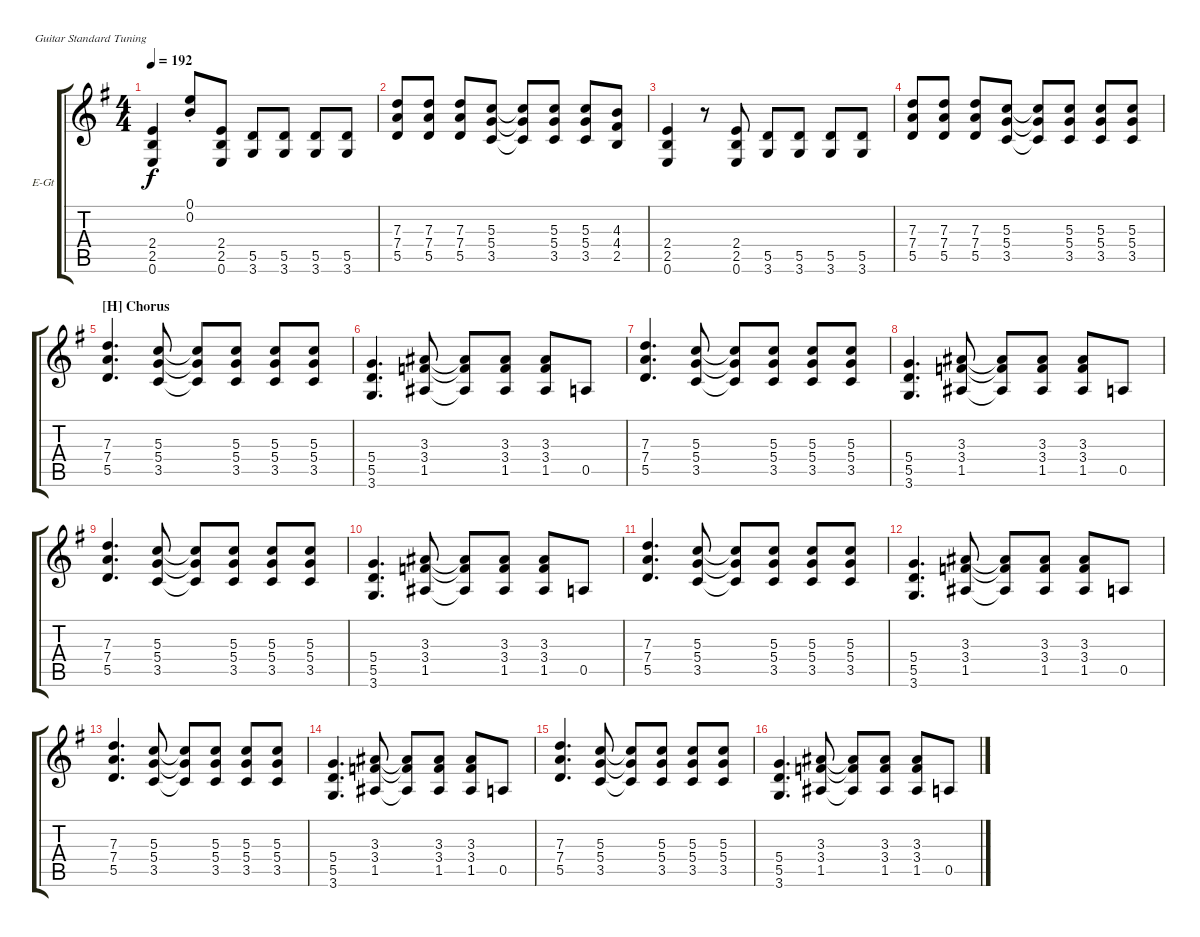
\defaultSystemsLayout 4
\bracketExtendMode groupsimilarinstruments
\firstSystemTrackNameOrientation horizontal
\otherSystemsTrackNameOrientation horizontal
\track ("Electric Guitar" "E-Gt") {instrument distortionguitar}
\staff {score tabs}
\tuning (E4 B3 G3 D3 A2 E2)
\ts (4 4)
\tempo 192
\clef g2
\scale
1.05549
\ks g
(0.6 2.5 2.4).4{dy f} (0.1 0.2{st}).8 (0.6 2.5 2.4).8 (3.6 5.5).8 (3.6 5.5).8 (3.6 5.5).8 (3.6 5.5).8 |
\scale
0.944515 (5.5 7.4 7.3).8 (5.5 7.4 7.3).8 (5.5 7.4 7.3).8 (5.4 5.3 3.5).8 (3.5{t} 5.4{t} 5.3{t}).8 (5.4 5.3 3.5).8 (3.5 5.4 5.3).8 (2.5 4.4 4.3).8 |
\scale
1.05549 (0.6 2.5 2.4).4 r.8 (0.6 2.5 2.4).8 (3.6 5.5).8 (3.6 5.5).8 (3.6 5.5).8 (3.6 5.5).8 |
\scale
0.944515 (5.5 7.4 7.3).8 (5.5 7.4 7.3).8 (5.5 7.4 7.3).8 (5.4 5.3 3.5).8 (3.5{t} 5.4{t} 5.3{t}).8 (5.4 5.3 3.5).8 (3.5 5.4 5.3).8 (3.5 5.4 5.3).8 |
\section ("H" "Chorus")
\scale
1.05549 (5.5 7.4 7.3).4{d} (3.5 5.4 5.3).8 (3.5{t} 5.4{t} 5.3{t}).8 (3.5 5.4 5.3).8 (3.5 5.4 5.3).8 (3.5 5.4 5.3).8 |
\scale
0.944515 (3.6 5.5 5.4).4{d} (1.5 3.4 3.3).8 (3.4{t} 3.3{t} 1.5{t}).8 (1.5 3.4 3.3).8 (1.5 3.4 3.3).8 0.5.8 |
\scale
1.05549 (5.5 7.4 7.3).4{d} (3.5 5.4 5.3).8 (3.5{t} 5.4{t} 5.3{t}).8 (3.5 5.4 5.3).8 (3.5 5.4 5.3).8 (3.5 5.4 5.3).8 |
\scale
0.944515 (3.6 5.5 5.4).4{d} (1.5 3.4 3.3).8 (3.4{t} 3.3{t} 1.5{t}).8 (1.5 3.4 3.3).8 (1.5 3.4 3.3).8 0.5.8 |
\scale
1.05549 (5.5 7.4 7.3).4{d} (3.5 5.4 5.3).8 (3.5{t} 5.4{t} 5.3{t}).8 (3.5 5.4 5.3).8 (3.5 5.4 5.3).8 (3.5 5.4 5.3).8 |
\scale
0.944515 (3.6 5.5 5.4).4{d} (1.5 3.4 3.3).8 (3.4{t} 3.3{t} 1.5{t}).8 (1.5 3.4 3.3).8 (1.5 3.4 3.3).8 0.5.8 |
\scale
1.05549 (5.5 7.4 7.3).4{d} (3.5 5.4 5.3).8 (3.5{t} 5.4{t} 5.3{t}).8 (3.5 5.4 5.3).8 (3.5 5.4 5.3).8 (3.5 5.4 5.3).8 |
\scale
0.944515 (3.6 5.5 5.4).4{d} (1.5 3.4 3.3).8 (3.4{t} 3.3{t} 1.5{t}).8 (1.5 3.4 3.3).8 (1.5 3.4 3.3).8 0.5.8 |
\scale
1.05549 (5.5 7.4 7.3).4{d} (3.5 5.4 5.3).8 (3.5{t} 5.4{t} 5.3{t}).8 (3.5 5.4 5.3).8 (3.5 5.4 5.3).8 (3.5 5.4 5.3).8 |
\scale
0.944515 (3.6 5.5 5.4).4{d} (1.5 3.4 3.3).8 (3.4{t} 3.3{t} 1.5{t}).8 (1.5 3.4 3.3).8 (1.5 3.4 3.3).8 0.5.8 |
\scale
1.05549 (5.5 7.4 7.3).4{d} (3.5 5.4 5.3).8 (3.5{t} 5.4{t} 5.3{t}).8 (3.5 5.4 5.3).8 (3.5 5.4 5.3).8 (3.5 5.4 5.3).8 |
\scale
0.944515 (3.6 5.5 5.4).4{d} (1.5 3.4 3.3).8 (3.4{t} 3.3{t} 1.5{t}).8 (1.5 3.4 3.3).8 (1.5 3.4 3.3).8 0.5.8
